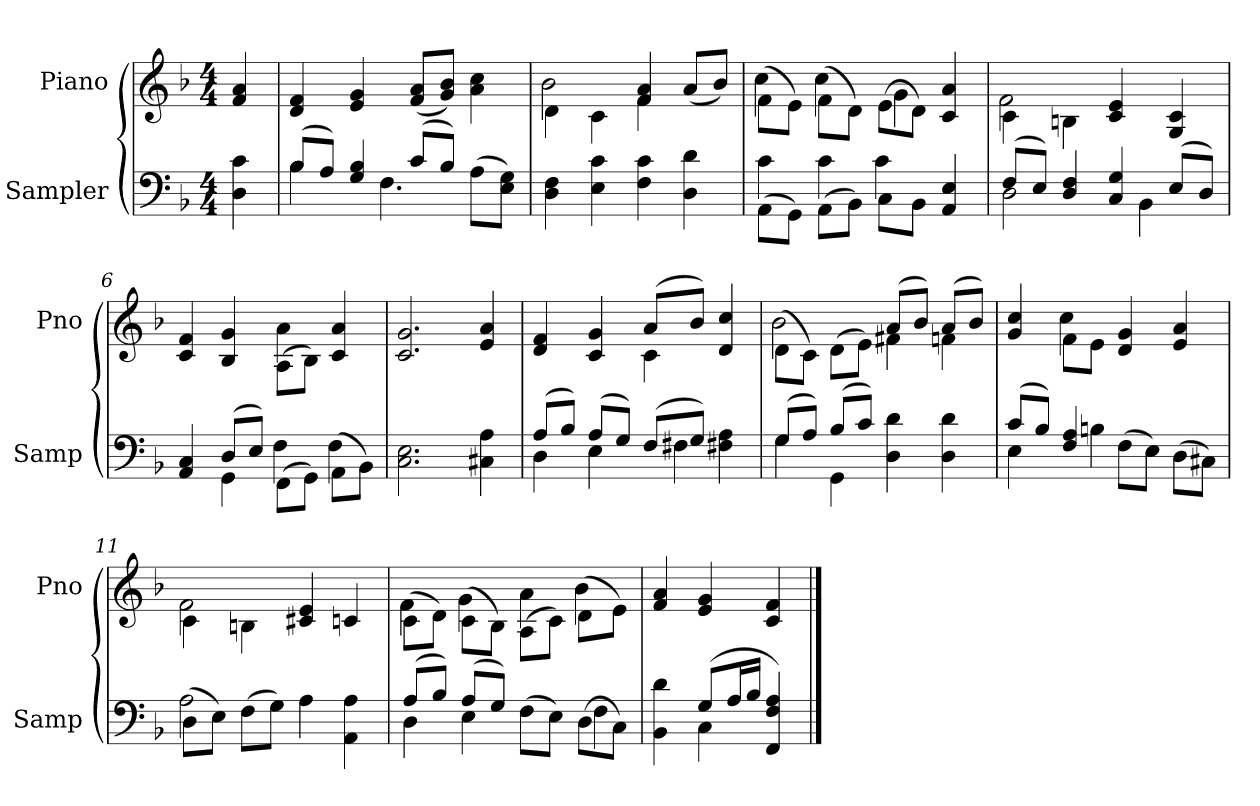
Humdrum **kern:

**kern	**kern
*part2	*part1
*staff2	*staff1
*I"Sampler	*I"Piano
*I'Samp	*I'Pno
*clefF4	*clefG2
*k[b-]	*k[b-]
*F:	*F:
*M4/4	*M4/4
=1	=1
4D 4c	4f 4a
=2	=2
*^	*
(8B-/L	4B-	4d 4f
8A/J)	.	.
4G 4B-	8ryy	4e 4g
.	4.F	.
(8c/L	.	(8f/ 8a/L
8B-/J)	.	8g/ 8b-/J)
(8A\L	4ryy	4a 4cc
8E\ 8G\J)	.	.
*v	*v	*
=3	=3
*	*^
4D 4F	4d\	2b-
4E 4c	4c\	.
4F 4c	4f 4a	4f
4D 4d	(8a/L	4ryy
.	8b-/J)	.
=4	=4	=4
*^	*	*
(8AA\L	4c	(8f\L	4cc
8GG\J)	.	8e\J)	.
(8AA\L	4c	(8f\L	4cc
8BB-\J)	.	8d\J)	.
8C\L	4c	(8e\L	4g
8BB-\J	.	8d\J)	.
4AA 4E	4ryy	4c 4a	4ryy
=5	=5	=5	=5
(8F/L	2D	4c\	2f
8E/J)	.	.	.
4D 4F	.	4Bn\	.
4C 4G	8ryy	4c 4e	2ryy
.	4BB-	.	.
(8E/L	.	4G 4c	.
8D/J)	8ryy	.	.
=6	=6	=6	=6
4AA 4C	4ryy	4c 4f	2ryy
(8D/L	4GG	4B- 4g	.
8E/J)	.	.	.
(8FF\L	4F	(8A\L	4a
8GG\J)	.	8B-\J)	.
(8AA\L	4F	4c 4a	4ryy
8BB-\J)	.	.	.
*v	*v	*	*
*	*v	*v
=7	=7
2.C 2.E	2.c 2.g
4C#X 4A	4e 4a
=8	=8
*^	*^
(8A/L	4D	4d 4f	2ryy
8B-/J)	.	.	.
(8A/L	4E	4c 4g	.
8G/J)	.	.	.
(8F/L	4F#	(8a/L	4c
8G/J)	.	8b-/J)	.
4F#X 4A	4ryy	4d 4cc	4ryy
=9	=9	=9	=9
(8G/L	4G	(8d\L	2b-
8A/J)	.	8c\J)	.
(8B-/L	4GG	(8d\L	.
8c/J)	.	8e\J)	.
4D 4d	2ryy	(8a/L	4f#X
.	.	8b-/J)	.
4D 4d	.	(8a/L	4fn
.	.	8b-/J)	.
=10	=10	=10	=10
(8c/L	4E	4g 4cc	4ryy
8B-/J)	.	.	.
4F 4A	8ryy	8f\L	4cc
.	4Bn	8e\J	.
(8F\L	.	4d 4g	2ryy
8E\J)	4E	.	.
(8D\L	.	4e 4a	.
8C#X\J)	8ryy	.	.
=11	=11	=11	=11
(8D\L	2A	4c\	2f
8E\J)	.	.	.
(8F\L	.	4Bn\	.
8G\J)	.	.	.
4A	2ryy	4c#X 4e	2ryy
4AA 4A	.	4cn	.
=12	=12	=12	=12
(8A/L	4D	(8c\L	4f
8B-/J)	.	8d\J)	.
(8A/L	4E	(8c\L	4g
8G/J)	.	8B-\J)	.
(8F\L	4F	(8A\L	4a
8E\J)	.	8c\J)	.
(8D\L	4F	(8d\L	4b-
8C\J)	.	8e\J)	.
*	*	*v	*v
=13	=13	=13
4BB- 4d	4ryy	4f 4a
(8G/L	4C	4e 4g
16A/L	.	.
16B-/JJ	.	.
4FF 4F 4A)	4ryy	4c 4f
*v	*v	*
==	==
*-	*-
